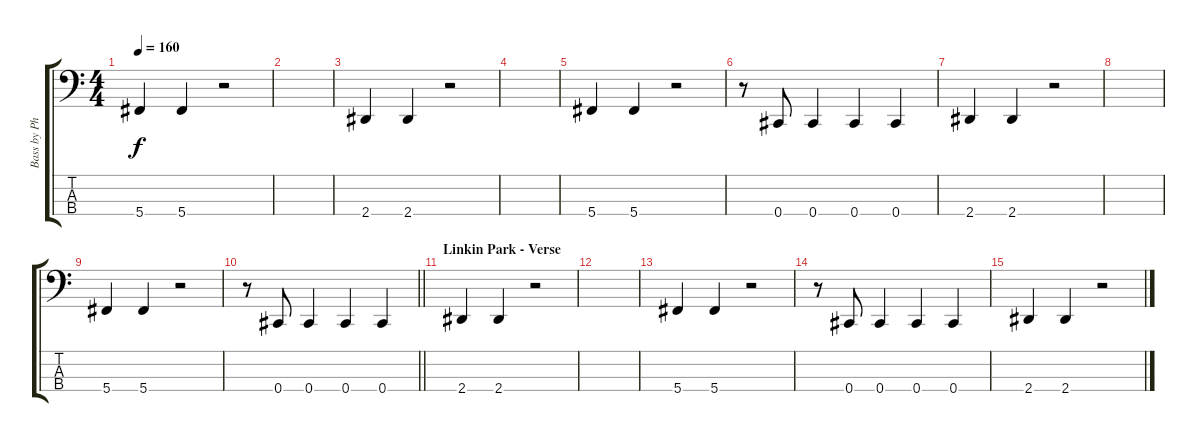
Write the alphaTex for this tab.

\track ("Bass by Phoenix" "Bass by Ph") {instrument electricbasspick}
\staff {score tabs}
\tuning (Gb2 Db2 Ab1 Db1) {hide}
\ts (4 4)
\tempo 160
\clef f4
\ks c
5.4.4{dy f} 5.4.4 r.2 |
|
2.4.4 2.4.4 r.2 |
|
5.4.4 5.4.4 r.2 |
r.8 0.4.8 0.4.4 0.4.4 0.4.4 |
2.4.4 2.4.4 r.2 |
|
5.4.4 5.4.4 r.2 |
\barLineRight lightlight
r.8 0.4.8 0.4.4 0.4.4 0.4.4 |
\section ("" "Linkin Park - Verse")
2.4.4 2.4.4 r.2 |
|
5.4.4 5.4.4 r.2 |
r.8 0.4.8 0.4.4 0.4.4 0.4.4 |
2.4.4 2.4.4 r.2
